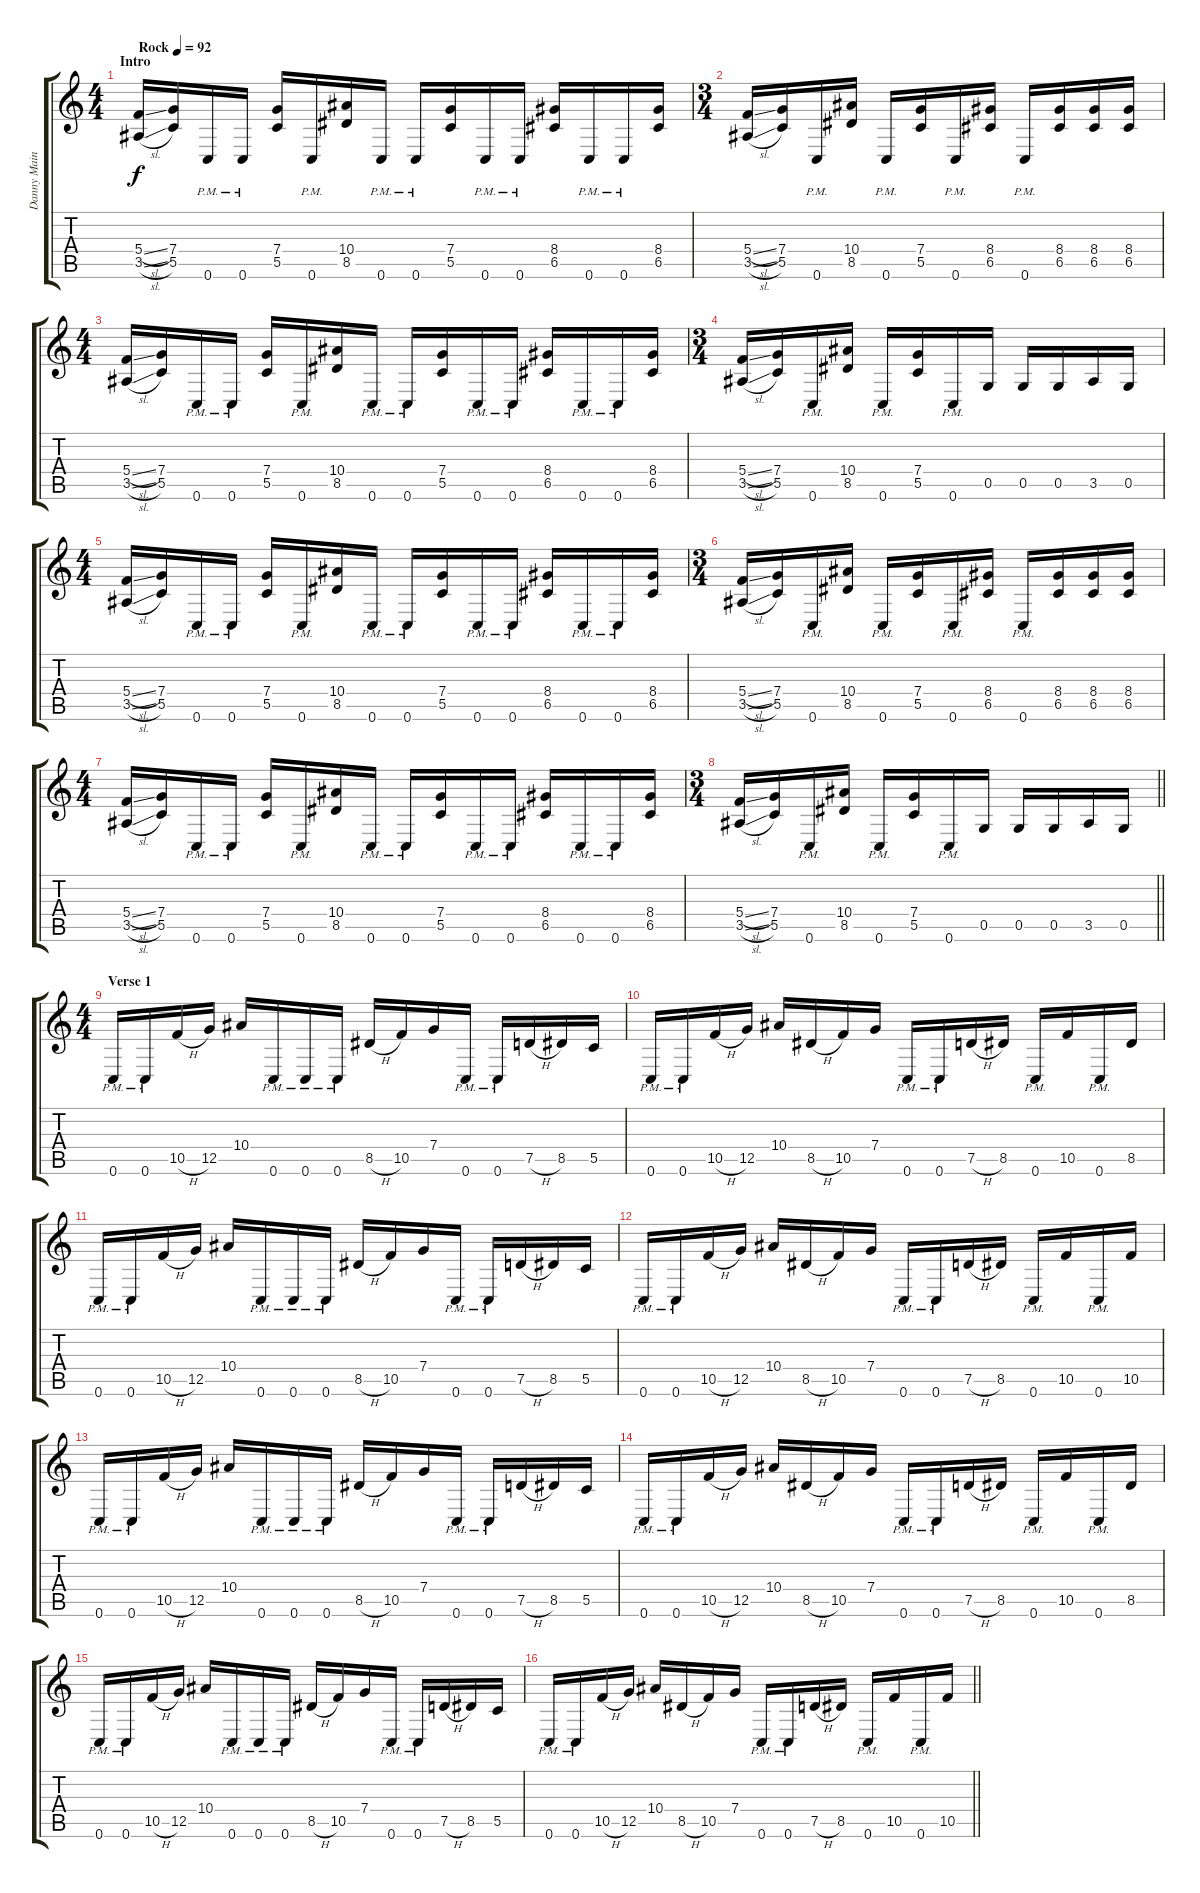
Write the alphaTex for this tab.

\track ("Danny Main" "Danny Main") {instrument distortionguitar}
\staff {score tabs}
\tuning (D4 A3 F3 C3 G2 C2) {hide}
\ts (4 4)
\section ("" "Intro")
\tempo (92 "Rock")
\clef g2
\ks c
(5.4{sl} 3.5{sl}).16{dy f instrument distortionguitar} (7.4 5.5).16 0.6{pm}.16 0.6{pm}.16 (7.4 5.5).16 0.6{pm}.16 (10.4 8.5).16 0.6{pm}.16 0.6{pm}.16 (7.4 5.5).16 0.6{pm}.16 0.6{pm}.16 (8.4 6.5).16 0.6{pm}.16 0.6{pm}.16 (8.4 6.5).16 |
\ts (3 4)
(5.4{sl} 3.5{sl}).16 (7.4 5.5).16 0.6{pm}.16 (10.4 8.5).16 0.6{pm}.16 (7.4 5.5).16 0.6{pm}.16 (8.4 6.5).16 0.6{pm}.16 (8.4 6.5).16 (8.4 6.5).16 (8.4 6.5).16 |
\ts (4 4)
(5.4{sl} 3.5{sl}).16 (7.4 5.5).16 0.6{pm}.16 0.6{pm}.16 (7.4 5.5).16 0.6{pm}.16 (10.4 8.5).16 0.6{pm}.16 0.6{pm}.16 (7.4 5.5).16 0.6{pm}.16 0.6{pm}.16 (8.4 6.5).16 0.6{pm}.16 0.6{pm}.16 (8.4 6.5).16 |
\ts (3 4)
(5.4{sl} 3.5{sl}).16 (7.4 5.5).16 0.6{pm}.16 (10.4 8.5).16 0.6{pm}.16 (7.4 5.5).16 0.6{pm}.16 0.5.16 0.5.16 0.5.16 3.5.16 0.5.16 |
\ts (4 4)
(5.4{sl} 3.5{sl}).16 (7.4 5.5).16 0.6{pm}.16 0.6{pm}.16 (7.4 5.5).16 0.6{pm}.16 (10.4 8.5).16 0.6{pm}.16 0.6{pm}.16 (7.4 5.5).16 0.6{pm}.16 0.6{pm}.16 (8.4 6.5).16 0.6{pm}.16 0.6{pm}.16 (8.4 6.5).16 |
\ts (3 4)
(5.4{sl} 3.5{sl}).16 (7.4 5.5).16 0.6{pm}.16 (10.4 8.5).16 0.6{pm}.16 (7.4 5.5).16 0.6{pm}.16 (8.4 6.5).16 0.6{pm}.16 (8.4 6.5).16 (8.4 6.5).16 (8.4 6.5).16 |
\ts (4 4)
(5.4{sl} 3.5{sl}).16 (7.4 5.5).16 0.6{pm}.16 0.6{pm}.16 (7.4 5.5).16 0.6{pm}.16 (10.4 8.5).16 0.6{pm}.16 0.6{pm}.16 (7.4 5.5).16 0.6{pm}.16 0.6{pm}.16 (8.4 6.5).16 0.6{pm}.16 0.6{pm}.16 (8.4 6.5).16 |
\ts (3 4)
\barLineRight lightlight
(5.4{sl} 3.5{sl}).16 (7.4 5.5).16 0.6{pm}.16 (10.4 8.5).16 0.6{pm}.16 (7.4 5.5).16 0.6{pm}.16 0.5.16 0.5.16 0.5.16 3.5.16 0.5.16 |
\ts (4 4)
\section ("" "Verse 1")
0.6{pm}.16 0.6{pm}.16 10.5{h}.16 12.5.16 10.4.16 0.6{pm}.16 0.6{pm}.16 0.6{pm}.16 8.5{h}.16 10.5.16 7.4.16 0.6{pm}.16 0.6{pm}.16 7.5{h}.16 8.5.16 5.5.16 |
0.6{pm}.16 0.6{pm}.16 10.5{h}.16 12.5.16 10.4.16 8.5{h}.16 10.5.16 7.4.16 0.6{pm}.16 0.6{pm}.16 7.5{h}.16 8.5.16 0.6{pm}.16 10.5.16 0.6{pm}.16 8.5.16 |
0.6{pm}.16 0.6{pm}.16 10.5{h}.16 12.5.16 10.4.16 0.6{pm}.16 0.6{pm}.16 0.6{pm}.16 8.5{h}.16 10.5.16 7.4.16 0.6{pm}.16 0.6{pm}.16 7.5{h}.16 8.5.16 5.5.16 |
0.6{pm}.16 0.6{pm}.16 10.5{h}.16 12.5.16 10.4.16 8.5{h}.16 10.5.16 7.4.16 0.6{pm}.16 0.6{pm}.16 7.5{h}.16 8.5.16 0.6{pm}.16 10.5.16 0.6{pm}.16 10.5.16 |
0.6{pm}.16 0.6{pm}.16 10.5{h}.16 12.5.16 10.4.16 0.6{pm}.16 0.6{pm}.16 0.6{pm}.16 8.5{h}.16 10.5.16 7.4.16 0.6{pm}.16 0.6{pm}.16 7.5{h}.16 8.5.16 5.5.16 |
0.6{pm}.16 0.6{pm}.16 10.5{h}.16 12.5.16 10.4.16 8.5{h}.16 10.5.16 7.4.16 0.6{pm}.16 0.6{pm}.16 7.5{h}.16 8.5.16 0.6{pm}.16 10.5.16 0.6{pm}.16 8.5.16 |
0.6{pm}.16 0.6{pm}.16 10.5{h}.16 12.5.16 10.4.16 0.6{pm}.16 0.6{pm}.16 0.6{pm}.16 8.5{h}.16 10.5.16 7.4.16 0.6{pm}.16 0.6{pm}.16 7.5{h}.16 8.5.16 5.5.16 |
\barLineRight lightlight
0.6{pm}.16 0.6{pm}.16 10.5{h}.16 12.5.16 10.4.16 8.5{h}.16 10.5.16 7.4.16 0.6{pm}.16 0.6{pm}.16 7.5{h}.16 8.5.16 0.6{pm}.16 10.5.16 0.6{pm}.16 10.5.16
